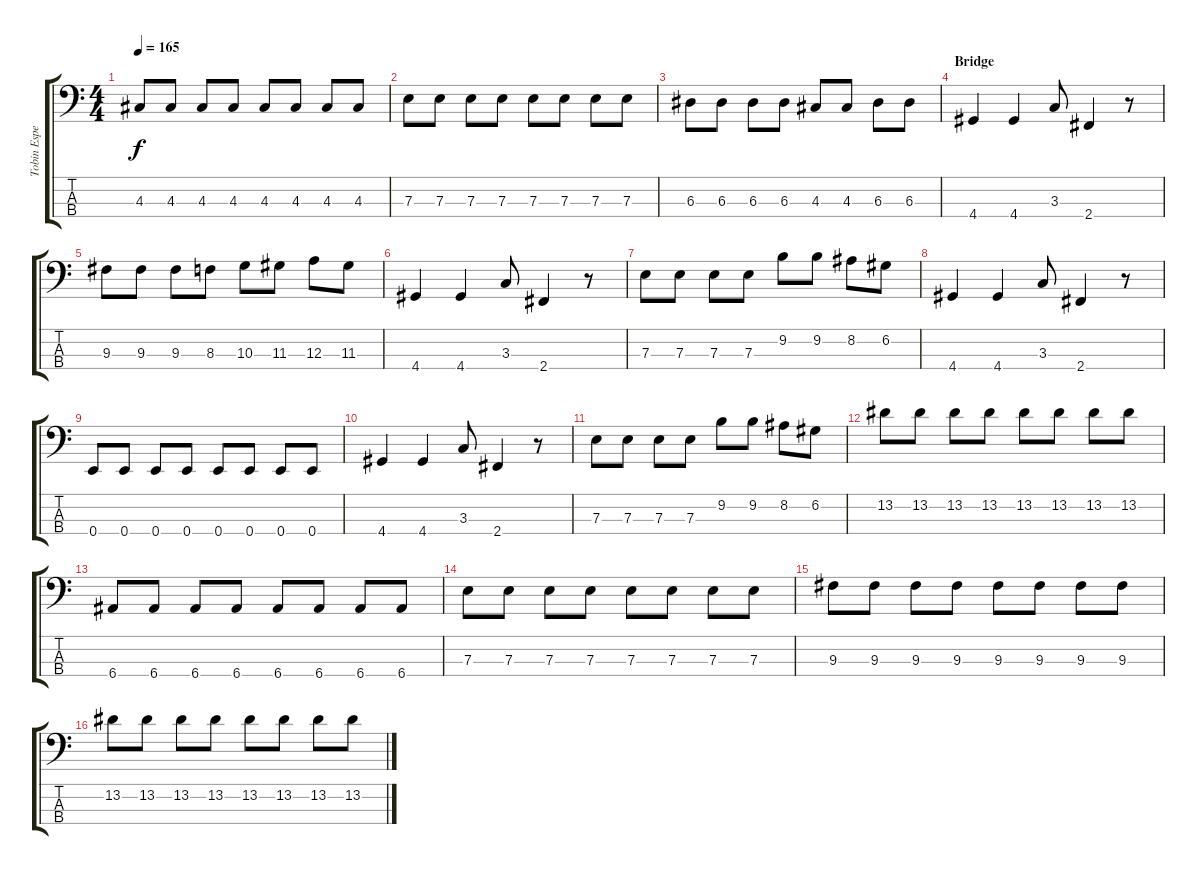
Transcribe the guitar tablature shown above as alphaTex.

\track ("Tobin Esperance" "Tobin Espe") {instrument acousticguitarnylon}
\staff {score tabs}
\tuning (G2 D2 A1 E1) {hide}
\ts (4 4)
\tempo 165
\clef f4
\ks c
4.3.8{dy f} 4.3.8 4.3.8 4.3.8 4.3.8 4.3.8 4.3.8 4.3.8 |
7.3.8 7.3.8 7.3.8 7.3.8 7.3.8 7.3.8 7.3.8 7.3.8 |
6.3.8 6.3.8 6.3.8 6.3.8 4.3.8 4.3.8 6.3.8 6.3.8 |
\section ("" "Bridge")
4.4.4 4.4.4 3.3.8 2.4.4 r.8 |
9.3.8 9.3.8 9.3.8 8.3.8 10.3.8 11.3.8 12.3.8 11.3.8 |
4.4.4 4.4.4 3.3.8 2.4.4 r.8 |
7.3.8 7.3.8 7.3.8 7.3.8 9.2.8 9.2.8 8.2.8 6.2.8 |
4.4.4 4.4.4 3.3.8 2.4.4 r.8 |
0.4.8 0.4.8 0.4.8 0.4.8 0.4.8 0.4.8 0.4.8 0.4.8 |
4.4.4 4.4.4 3.3.8 2.4.4 r.8 |
7.3.8 7.3.8 7.3.8 7.3.8 9.2.8 9.2.8 8.2.8 6.2.8 |
13.2.8 13.2.8 13.2.8 13.2.8 13.2.8 13.2.8 13.2.8 13.2.8 |
6.4.8 6.4.8 6.4.8 6.4.8 6.4.8 6.4.8 6.4.8 6.4.8 |
7.3.8 7.3.8 7.3.8 7.3.8 7.3.8 7.3.8 7.3.8 7.3.8 |
9.3.8 9.3.8 9.3.8 9.3.8 9.3.8 9.3.8 9.3.8 9.3.8 |
13.2.8 13.2.8 13.2.8 13.2.8 13.2.8 13.2.8 13.2.8 13.2.8
